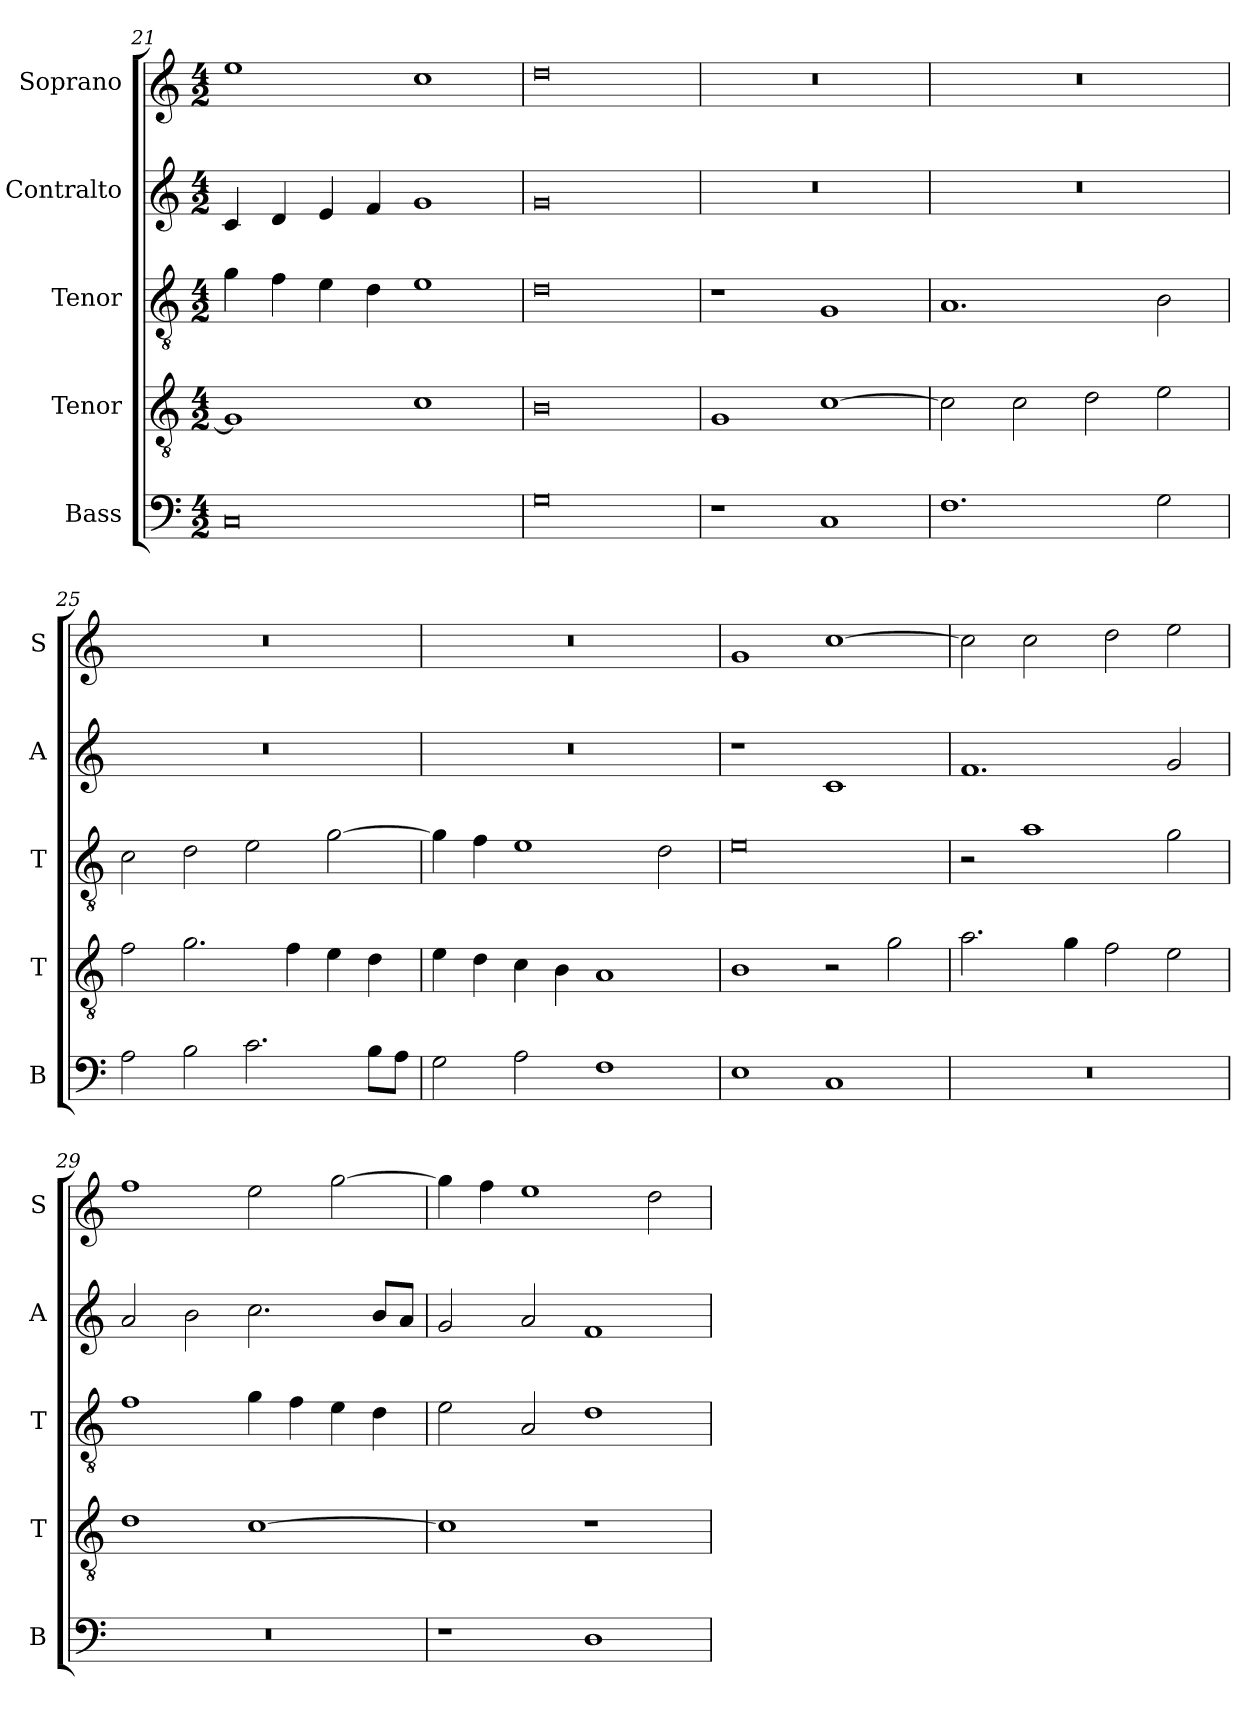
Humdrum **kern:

**kern	**kern	**kern	**kern	**kern
*part5	*part4	*part3	*part2	*part1
*staff5	*staff4	*staff3	*staff2	*staff1
*I"Bass	*I"Tenor	*I"Tenor	*I"Contralto	*I"Soprano
*I'B	*I'T	*I'T	*I'A	*I'S
*clefF4	*clefGv2	*clefGv2	*clefG2	*clefG2
*k[]	*k[]	*k[]	*k[]	*k[]
*C:ion	*C:ion	*C:ion	*C:ion	*C:ion
*M4/2	*M4/2	*M4/2	*M4/2	*M4/2
=21	=21	=21	=21	=21
0C	1G]	4g	4c	1ee
.	.	4f	4d	.
.	.	4e	4e	.
.	.	4d	4f	.
.	1c	1e	1g	1cc
=22	=22	=22	=22	=22
0G	0B	0d	0g	0dd
=23	=23	=23	=23	=23
1r	1G	1r	0r	0r
1C	[1c	1G	.	.
=24	=24	=24	=24	=24
1.F	2c]	1.A	0r	0r
.	2c	.	.	.
.	2d	.	.	.
2G	2e	2B	.	.
=25	=25	=25	=25	=25
2A	2f	2c	0r	0r
2B	2.g	2d	.	.
2.c	.	2e	.	.
.	4f	.	.	.
.	4e	[2g	.	.
8B\L	4d	.	.	.
8A\J	.	.	.	.
=26	=26	=26	=26	=26
2G	4e	4g]	0r	0r
.	4d	4f	.	.
2A	4c	1e	.	.
.	4B	.	.	.
1F	1A	.	.	.
.	.	2d	.	.
=27	=27	=27	=27	=27
1E	1B	0e	1r	1g
1C	2r	.	1c	[1cc
.	2g	.	.	.
=28	=28	=28	=28	=28
0r	2.a	2r	1.f	2cc]
.	.	1a	.	2cc
.	4g	.	.	.
.	2f	.	.	2dd
.	2e	2g	2g	2ee
=29	=29	=29	=29	=29
0r	1d	1f	2a	1ff
.	.	.	2b	.
.	[1c	4g	2.cc	2ee
.	.	4f	.	.
.	.	4e	.	[2gg
.	.	4d	8b/L	.
.	.	.	8a/J	.
=30	=30	=30	=30	=30
1r	1c]	2e	2g	4gg]
.	.	.	.	4ff
.	.	2A	2a	1ee
1D	1r	1d	1f	.
.	.	.	.	2dd
=	=	=	=	=
*-	*-	*-	*-	*-
